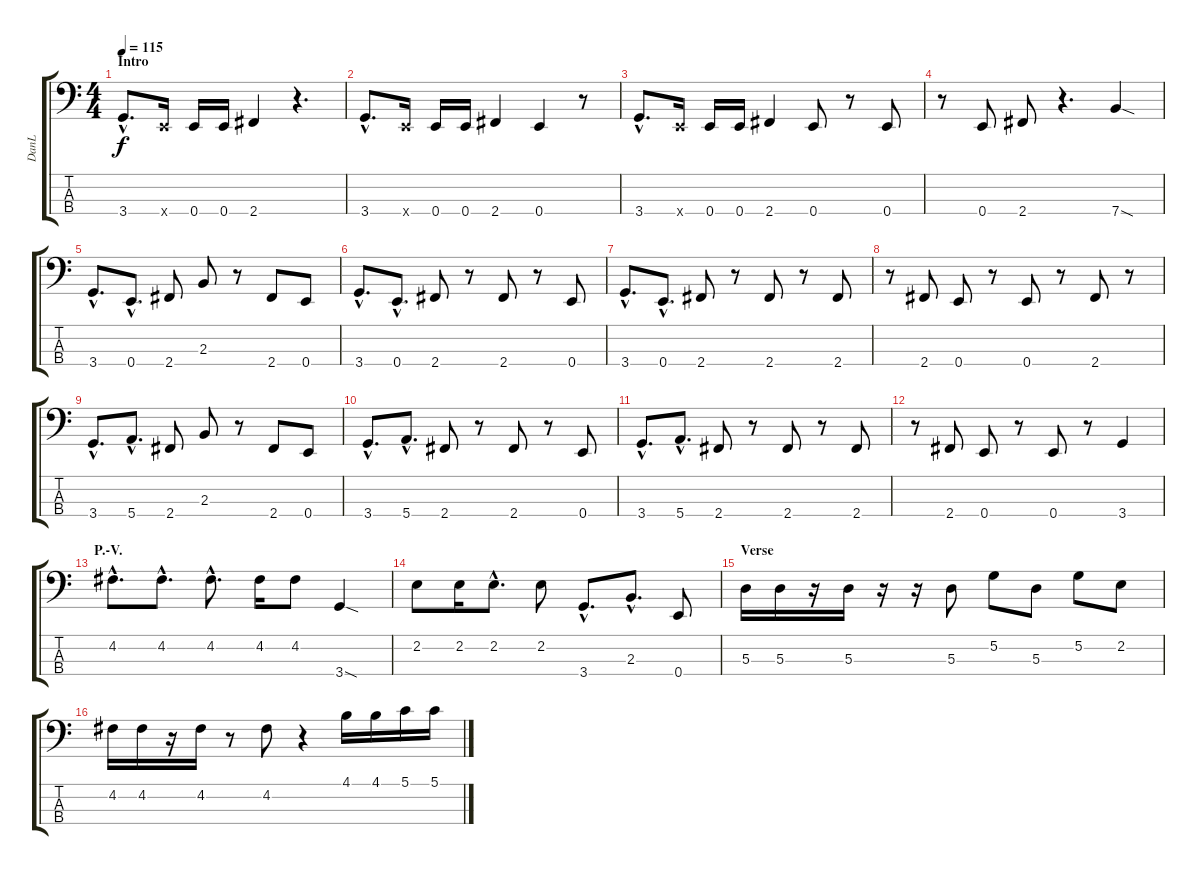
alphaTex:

\track ("DanL" "DanL") {instrument electricbassfinger}
\staff {score tabs}
\tuning (G2 D2 A1 E1) {hide}
\ts (4 4)
\section ("" "Intro")
\tempo 115
\clef f4
\ks c
3.4{hac}.8{d dy f instrument electricbassfinger} 0.4{x}.16 0.4.16 0.4.16 2.4.4 r.4{d} |
3.4{hac}.8{d} 0.4{x}.16 0.4.16 0.4.16 2.4.4 0.4.4 r.8 |
3.4{hac}.8{d} 0.4{x}.16 0.4.16 0.4.16 2.4.4 0.4.8 r.8 0.4.8 |
r.8 0.4.8 2.4.8 r.4{d} 7.4{sod}.4 |
3.4{hac}.8{d} 0.4{hac}.8{d} 2.4.8 2.3.8 r.8 2.4.8 0.4.8 |
3.4{hac}.8{d} 0.4{hac}.8{d} 2.4.8 r.8 2.4.8 r.8 0.4.8 |
3.4{hac}.8{d} 0.4{hac}.8{d} 2.4.8 r.8 2.4.8 r.8 2.4.8 |
r.8 2.4.8 0.4.8 r.8 0.4.8 r.8 2.4.8 r.8 |
3.4{hac}.8{d} 5.4{hac}.8{d} 2.4.8 2.3.8 r.8 2.4.8 0.4.8 |
3.4{hac}.8{d} 5.4{hac}.8{d} 2.4.8 r.8 2.4.8 r.8 0.4.8 |
3.4{hac}.8{d} 5.4{hac}.8{d} 2.4.8 r.8 2.4.8 r.8 2.4.8 |
r.8 2.4.8 0.4.8 r.8 0.4.8 r.8 3.4.4 |
\section ("" "P.-V.")
4.2{hac}.8{d} 4.2{hac}.8{d} 4.2{hac}.8{d} 4.2.16 4.2.8 3.4{sod}.4 |
2.2.8 2.2.16 2.2{hac}.8{d} 2.2.8 3.4{hac}.8{d} 2.3{hac}.8{d} 0.4.8 |
\section ("" "Verse")
5.3.16 5.3.16 r.16 5.3.16 r.16 r.16 5.3.8 5.2.8 5.3.8 5.2.8 2.2.8 |
4.2.16 4.2.16 r.16 4.2.16 r.8 4.2.8 r.4 4.1.16 4.1.16 5.1.16 5.1.16
